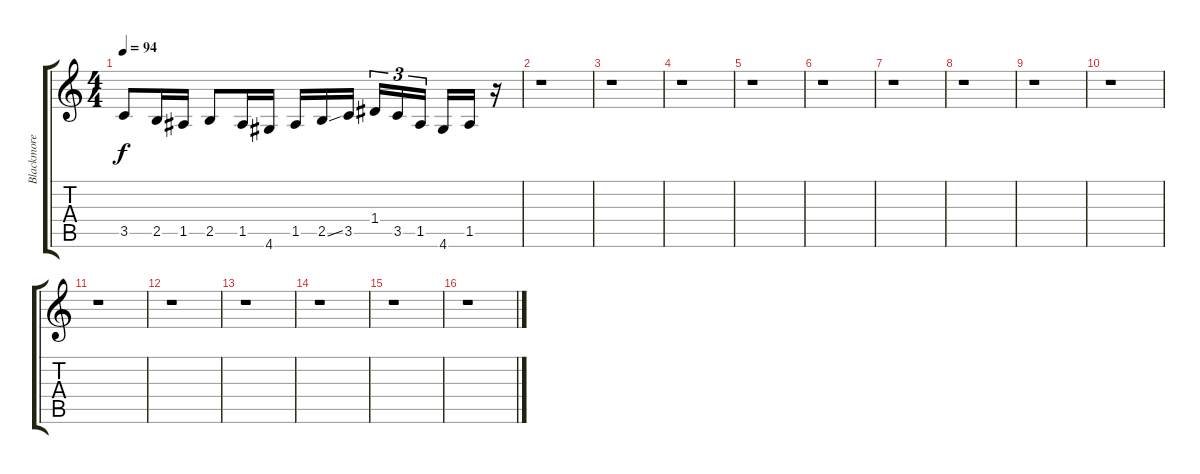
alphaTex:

\track ("Blackmore Solo" "Blackmore ") {instrument overdrivenguitar}
\staff {score tabs}
\tuning (E4 B3 G3 D3 A2 E2) {hide}
\ts (4 4)
\tempo 94
\clef g2
\ks c
3.5.8{dy f} 2.5.16 1.5.16 2.5.8 1.5.16 4.6.16 1.5.16 2.5{ss}.16 3.5.16 1.4.16{tu (3 2)} 3.5.16{tu (3 2)} 1.5.16{tu (3 2)} 4.6.16 1.5.16 r.16 |
r.1 |
r.1 |
r.1 |
r.1 |
r.1 |
r.1 |
r.1 |
r.1 |
r.1 |
r.1 |
r.1 |
r.1 |
r.1 |
r.1 |
r.1
